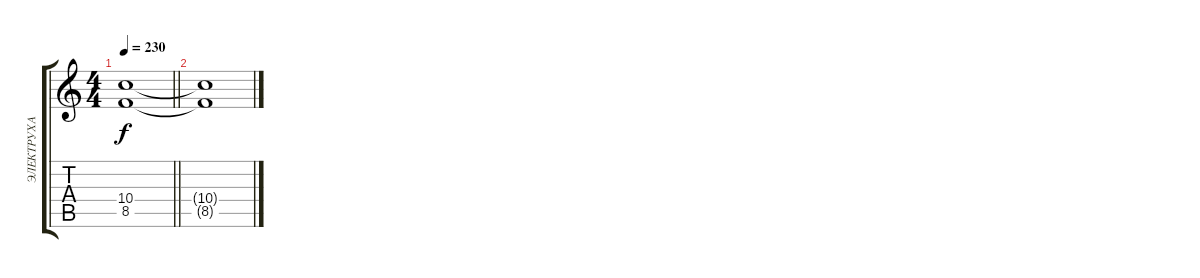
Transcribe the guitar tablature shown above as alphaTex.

\track ("ЭЛЕКТРУХА" "ЭЛЕКТРУХА") {instrument distortionguitar}
\staff {score tabs}
\tuning (E4 B3 G3 D3 A2 E2) {hide}
\ts (4 4)
\tempo 230
\clef g2
\barLineRight lightlight
\ks c
(10.4 8.5).1{dy f} |
(10.4{t} 8.5{t}).1
